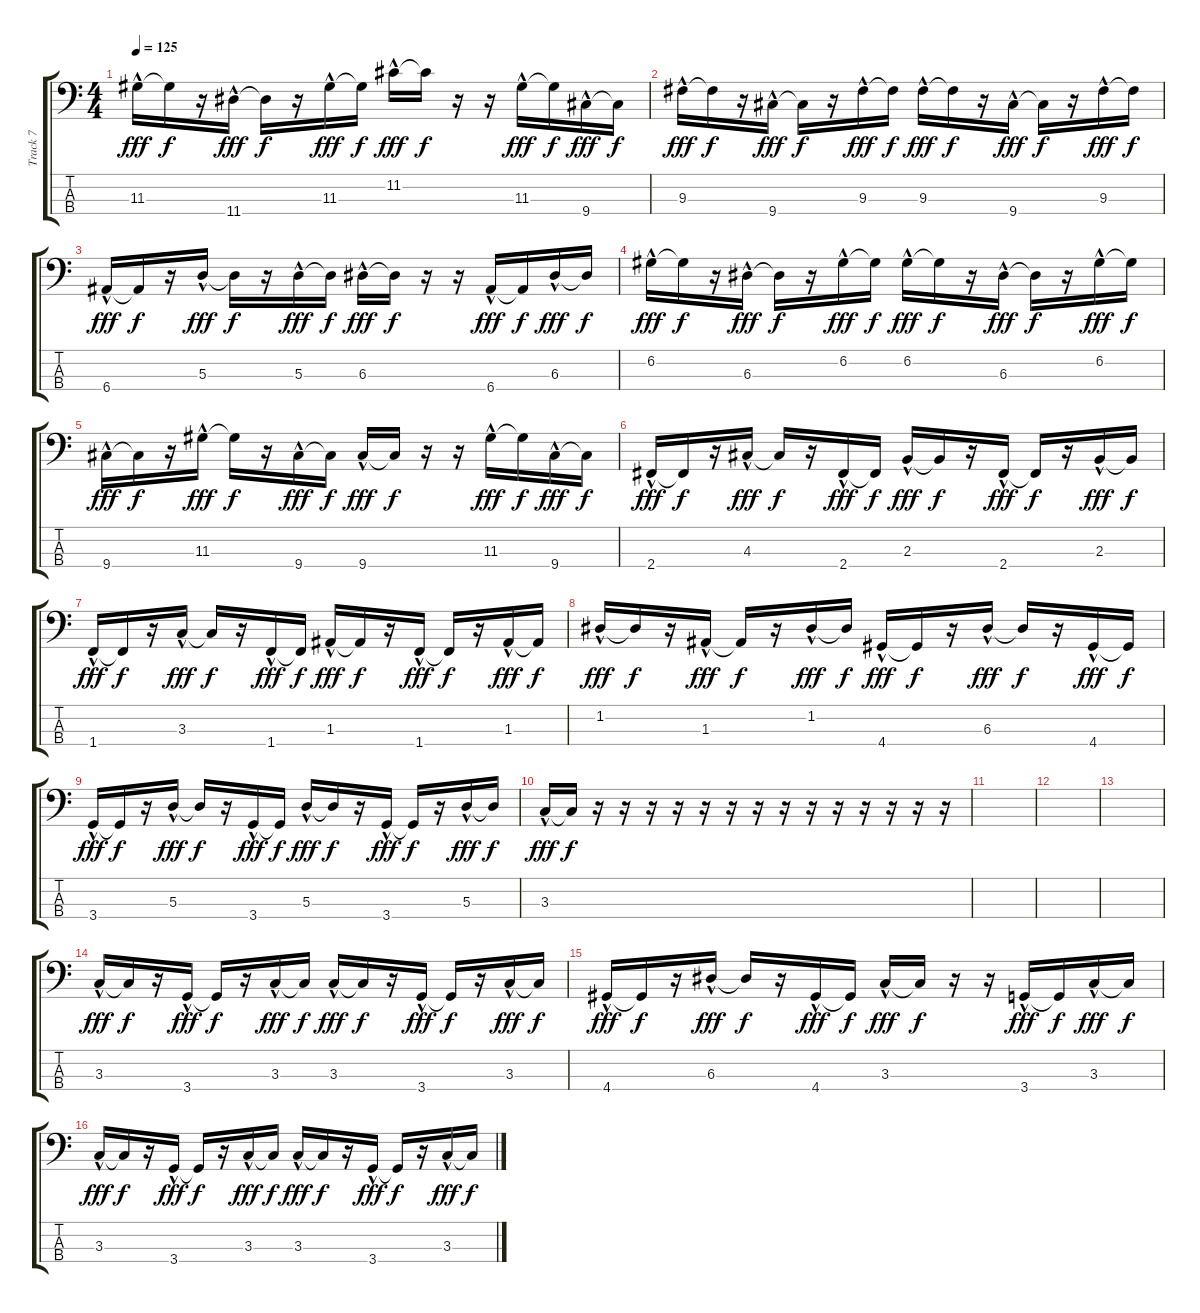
\track ("Track 7" "Track 7") {instrument slapbass1}
\staff {score tabs}
\tuning (G2 D2 A1 E1) {hide}
\ts (4 4)
\tempo 125
\clef f4
\ks c
11.3{hac}.16{dy fff} 11.3{t}.16{dy f} r.16 11.4{hac}.16{dy fff} 11.4{t}.16{dy f} r.16 11.3{hac}.16{dy fff} 11.3{t}.16{dy f} 11.2{hac}.16{dy fff} 11.2{t}.16{dy f} r.16 r.16 11.3{hac}.16{dy fff} 11.3{t}.16{dy f} 9.4{hac}.16{dy fff} 9.4{t}.16{dy f} |
9.3{hac}.16{dy fff} 9.3{t}.16{dy f} r.16 9.4{hac}.16{dy fff} 9.4{t}.16{dy f} r.16 9.3{hac}.16{dy fff} 9.3{t}.16{dy f} 9.3{hac}.16{dy fff} 9.3{t}.16{dy f} r.16 9.4{hac}.16{dy fff} 9.4{t}.16{dy f} r.16 9.3{hac}.16{dy fff} 9.3{t}.16{dy f} |
6.4{hac}.16{dy fff} 6.4{t}.16{dy f} r.16 5.3{hac}.16{dy fff} 5.3{t}.16{dy f} r.16 5.3{hac}.16{dy fff} 5.3{t}.16{dy f} 6.3{hac}.16{dy fff} 6.3{t}.16{dy f} r.16 r.16 6.4{hac}.16{dy fff} 6.4{t}.16{dy f} 6.3{hac}.16{dy fff} 6.3{t}.16{dy f} |
6.2{hac}.16{dy fff} 6.2{t}.16{dy f} r.16 6.3{hac}.16{dy fff} 6.3{t}.16{dy f} r.16 6.2{hac}.16{dy fff} 6.2{t}.16{dy f} 6.2{hac}.16{dy fff} 6.2{t}.16{dy f} r.16 6.3{hac}.16{dy fff} 6.3{t}.16{dy f} r.16 6.2{hac}.16{dy fff} 6.2{t}.16{dy f} |
9.4{hac}.16{dy fff} 9.4{t}.16{dy f} r.16 11.3{hac}.16{dy fff} 11.3{t}.16{dy f} r.16 9.4{hac}.16{dy fff} 9.4{t}.16{dy f} 9.4{hac}.16{dy fff} 9.4{t}.16{dy f} r.16 r.16 11.3{hac}.16{dy fff} 11.3{t}.16{dy f} 9.4{hac}.16{dy fff} 9.4{t}.16{dy f} |
2.4{hac}.16{dy fff} 2.4{t}.16{dy f} r.16 4.3{hac}.16{dy fff} 4.3{t}.16{dy f} r.16 2.4{hac}.16{dy fff} 2.4{t}.16{dy f} 2.3{hac}.16{dy fff} 2.3{t}.16{dy f} r.16 2.4{hac}.16{dy fff} 2.4{t}.16{dy f} r.16 2.3{hac}.16{dy fff} 2.3{t}.16{dy f} |
1.4{hac}.16{dy fff} 1.4{t}.16{dy f} r.16 3.3{hac}.16{dy fff} 3.3{t}.16{dy f} r.16 1.4{hac}.16{dy fff} 1.4{t}.16{dy f} 1.3{hac}.16{dy fff} 1.3{t}.16{dy f} r.16 1.4{hac}.16{dy fff} 1.4{t}.16{dy f} r.16 1.3{hac}.16{dy fff} 1.3{t}.16{dy f} |
1.2{hac}.16{dy fff} 1.2{t}.16{dy f} r.16 1.3{hac}.16{dy fff} 1.3{t}.16{dy f} r.16 1.2{hac}.16{dy fff} 1.2{t}.16{dy f} 4.4{hac}.16{dy fff} 4.4{t}.16{dy f} r.16 6.3{hac}.16{dy fff} 6.3{t}.16{dy f} r.16 4.4{hac}.16{dy fff} 4.4{t}.16{dy f} |
3.4{hac}.16{dy fff} 3.4{t}.16{dy f} r.16 5.3{hac}.16{dy fff} 5.3{t}.16{dy f} r.16 3.4{hac}.16{dy fff} 3.4{t}.16{dy f} 5.3{hac}.16{dy fff} 5.3{t}.16{dy f} r.16 3.4{hac}.16{dy fff} 3.4{t}.16{dy f} r.16 5.3{hac}.16{dy fff} 5.3{t}.16{dy f} |
3.3{hac}.16{dy fff} 3.3{t}.16{dy f} r.16 r.16 r.16 r.16 r.16 r.16 r.16 r.16 r.16 r.16 r.16 r.16 r.16 r.16 |
|
|
|
3.3{hac}.16{dy fff} 3.3{t}.16{dy f} r.16 3.4{hac}.16{dy fff} 3.4{t}.16{dy f} r.16 3.3{hac}.16{dy fff} 3.3{t}.16{dy f} 3.3{hac}.16{dy fff} 3.3{t}.16{dy f} r.16 3.4{hac}.16{dy fff} 3.4{t}.16{dy f} r.16 3.3{hac}.16{dy fff} 3.3{t}.16{dy f} |
4.4{hac}.16{dy fff} 4.4{t}.16{dy f} r.16 6.3{hac}.16{dy fff} 6.3{t}.16{dy f} r.16 4.4{hac}.16{dy fff} 4.4{t}.16{dy f} 3.3{hac}.16{dy fff} 3.3{t}.16{dy f} r.16 r.16 3.4{hac}.16{dy fff} 3.4{t}.16{dy f} 3.3{hac}.16{dy fff} 3.3{t}.16{dy f} |
3.3{hac}.16{dy fff} 3.3{t}.16{dy f} r.16 3.4{hac}.16{dy fff} 3.4{t}.16{dy f} r.16 3.3{hac}.16{dy fff} 3.3{t}.16{dy f} 3.3{hac}.16{dy fff} 3.3{t}.16{dy f} r.16 3.4{hac}.16{dy fff} 3.4{t}.16{dy f} r.16 3.3{hac}.16{dy fff} 3.3{t}.16{dy f}
